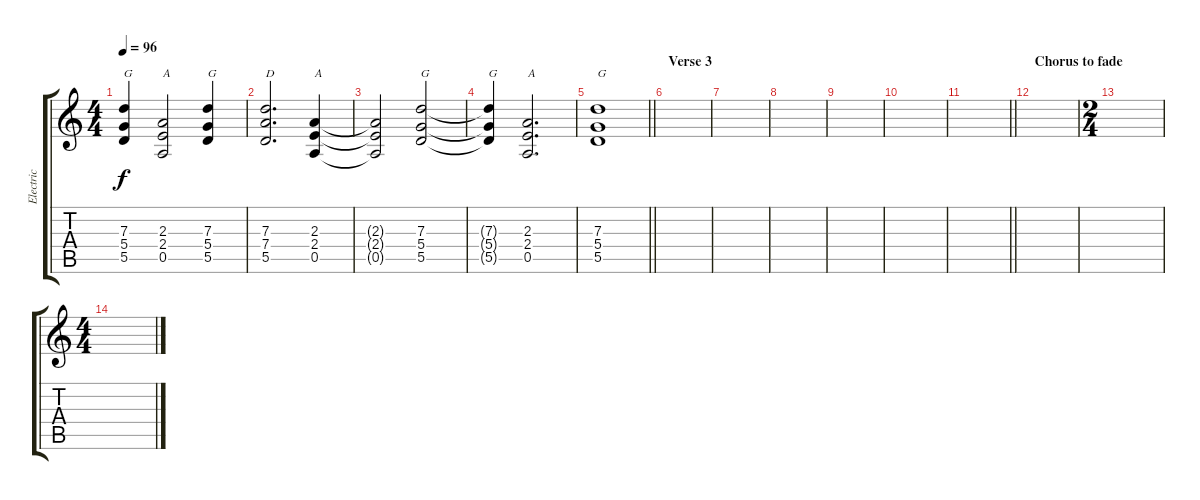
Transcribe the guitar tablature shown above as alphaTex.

\track ("Electric" "Electric") {instrument overdrivenguitar}
\staff {score tabs}
\tuning (E4 B3 G3 D3 A2 E2) {hide}
\ts (4 4)
\tempo 96
\clef g2
\ks c
(7.3{t} 5.4{t} 5.5{t}).4{txt "G" dy f} (2.3 2.4 0.5).2{txt "A"} (7.3 5.4 5.5).4{txt "G"} |
(7.3 7.4 5.5).2{d txt "D"} (2.3 2.4 0.5).4{txt "A"} |
(2.3{t} 2.4{t} 0.5{t}).2 (7.3 5.4 5.5).2{txt "G"} |
(7.3{t} 5.4{t} 5.5{t}).4{txt "G"} (2.3 2.4 0.5).2{d txt "A"} |
\barLineRight lightlight
(7.3 5.4 5.5).1{txt "G"} |
\section ("" "Verse 3")
|
|
|
|
|
\barLineRight lightlight
|
\section ("" "Chorus to fade")
|
\ts (2 4)
|
\ts (4 4)
